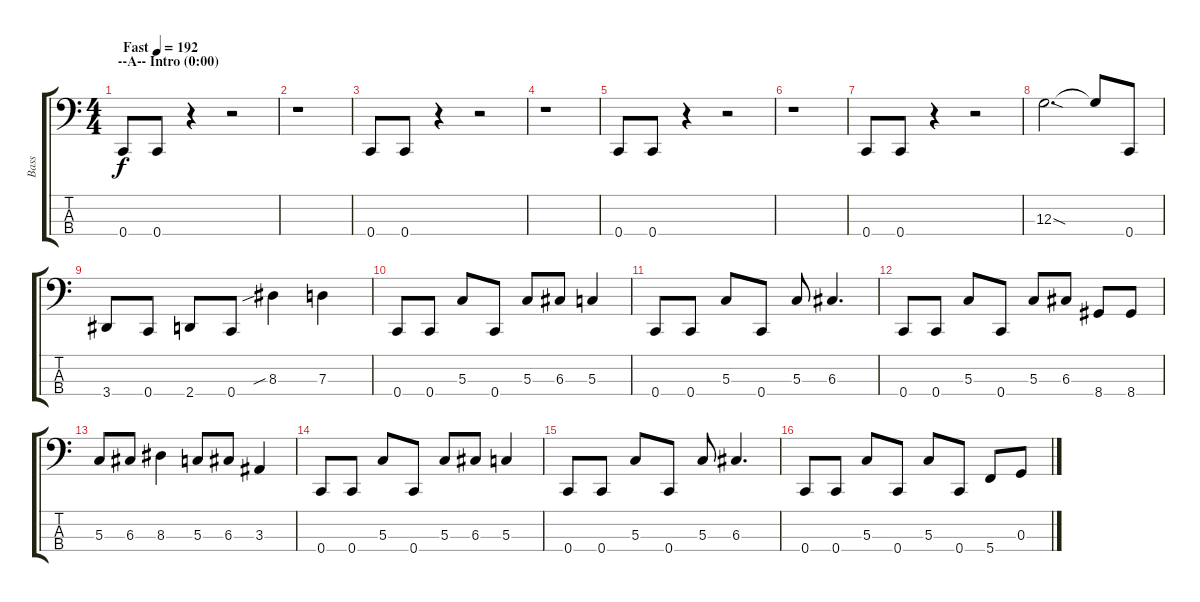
\track ("Bass" "Bass") {instrument electricbassfinger}
\staff {score tabs}
\tuning (F2 C2 G1 C1) {hide}
\ts (4 4)
\section ("" "--A-- Intro (0:00)")
\tempo (192 "Fast")
\clef f4
\ks c
0.4.8{dy f instrument electricbassfinger} 0.4.8 r.4 r.2 |
r.1 |
0.4.8 0.4.8 r.4 r.2 |
r.1 |
0.4.8 0.4.8 r.4 r.2 |
r.1 |
0.4.8 0.4.8 r.4 r.2 |
12.3{sod}.2{d} 12.3{t}.8 0.4.8 |
3.4.8 0.4.8 2.4.8 0.4.8 8.3{sib}.4 7.3.4 |
0.4.8 0.4.8 5.3.8 0.4.8 5.3.8 6.3.8 5.3.4 |
0.4.8 0.4.8 5.3.8 0.4.8 5.3.8 6.3.4{d} |
0.4.8 0.4.8 5.3.8 0.4.8 5.3.8 6.3.8 8.4.8 8.4.8 |
5.3.8 6.3.8 8.3.4 5.3.8 6.3.8 3.3.4 |
0.4.8 0.4.8 5.3.8 0.4.8 5.3.8 6.3.8 5.3.4 |
0.4.8 0.4.8 5.3.8 0.4.8 5.3.8 6.3.4{d} |
0.4.8 0.4.8 5.3.8 0.4.8 5.3.8 0.4.8 5.4.8 0.3.8
